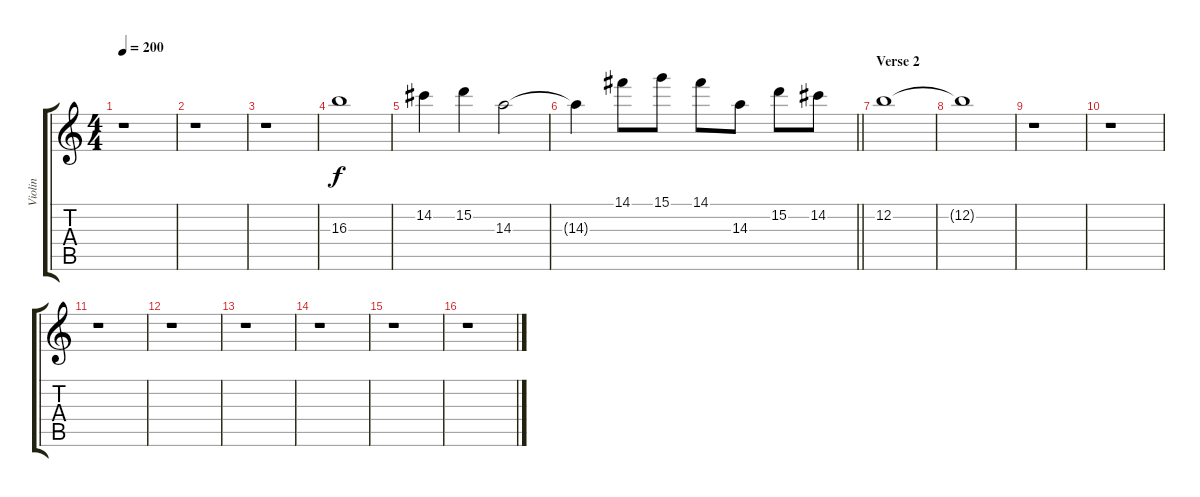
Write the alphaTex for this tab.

\track ("Violin" "Violin") {instrument electricguitarclean}
\staff {score tabs}
\tuning (E4 B3 G3 D3 A2 E2) {hide}
\ts (4 4)
\tempo 200
\clef g2
\ks c
r.1{dy f} |
r.1 |
r.1 |
16.3.1 |
14.2.4 15.2.4 14.3.2 |
\barLineRight lightlight
14.3{t}.4 14.1.8 15.1.8 14.1.8 14.3.8 15.2.8 14.2.8 |
\section ("" "Verse 2")
12.2.1 |
12.2{t}.1 |
r.1 |
r.1 |
r.1 |
r.1 |
r.1 |
r.1 |
r.1 |
r.1
